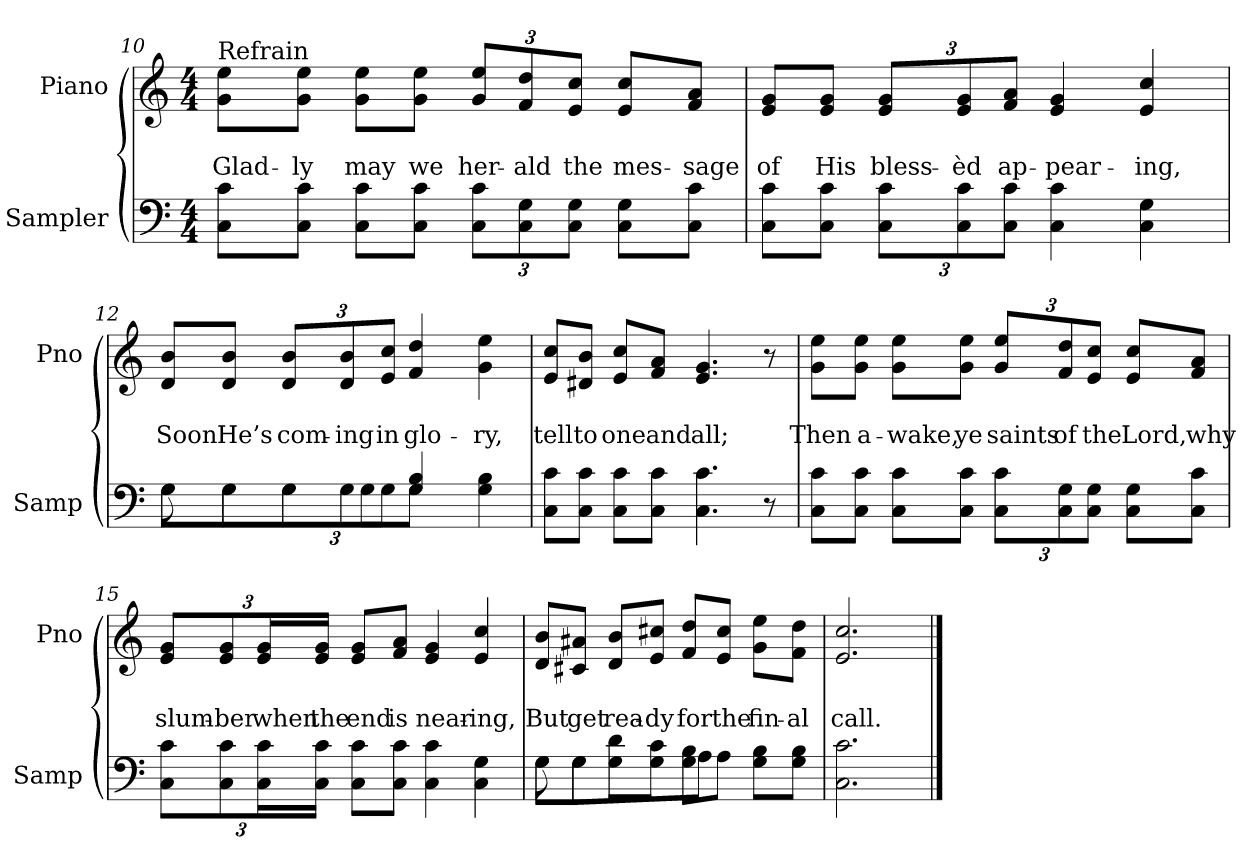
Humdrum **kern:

**kern	**kern	**text	**text
*part2	*part1	*part1	*part1
*staff2	*staff1	*staff1	*staff1
*I"Sampler	*I"Piano	*	*
*I'Samp	*I'Pno	*	*
*clefF4	*clefG2	*	*
*M4/4	*M4/4	*	*
=10	=10	=10	=10
!	!LO:TX:t=Refrain	!	!
8C\ 8c\L	8g\ 8ee\L	.	Glad-
8C\ 8c\J	8g\ 8ee\J	.	-ly
8C\ 8c\L	8g\ 8ee\L	.	may
8C\ 8c\J	8g\ 8ee\J	.	we
12C\ 12c\L	12g/ 12ee/L	.	her-
12C\ 12G\	12f/ 12dd/	.	-ald
12C\ 12G\J	12e/ 12cc/J	.	the
8C\ 8G\L	8e/ 8cc/L	.	mes-
8C\ 8c\J	8f/ 8a/J	.	-sage
=11	=11	=11	=11
8C\ 8c\L	8e/ 8g/L	.	of
8C\ 8c\J	8e/ 8g/J	.	His
12C\ 12c\L	12e/ 12g/L	.	bless-
12C\ 12c\	12e/ 12g/	.	-èd
12C\ 12c\J	12f/ 12a/J	.	ap-
4C 4c	4e 4g	.	-pear-
4C 4G	4e 4cc	.	-ing,
=12	=12	=12	=12
*^	*	*	*
8G\L	8G	8d/ 8b/L	.	Soon
8G\J	8G\L	8d/ 8b/J	.	He’s
12G\L	8G\J	12d/ 12b/L	.	com-
12G\	.	12d/ 12b/	.	-ing
.	8G\L	.	.	.
12G\J	.	12e/ 12cc/J	.	in
4G 4B	8G\J	4f 4dd	.	glo-
.	4.ryy	.	.	.
4G 4B	.	4g 4ee	.	-ry,
*v	*v	*	*	*
=13	=13	=13	=13
8C\ 8c\L	8e/ 8cc/L	.	tell
8C\ 8c\J	8d#X/ 8b/J	.	to
8C\ 8c\L	8e/ 8cc/L	.	one
8C\ 8c\J	8f/ 8a/J	.	and
4.C 4.c	4.e 4.g	.	all;
8r	8r	.	.
=14	=14	=14	=14
8C\ 8c\L	8g\ 8ee\L	.	Then
8C\ 8c\J	8g\ 8ee\J	.	a-
8C\ 8c\L	8g\ 8ee\L	.	-wake,
8C\ 8c\J	8g\ 8ee\J	.	ye
12C\ 12c\L	12g/ 12ee/L	.	saints
12C\ 12G\	12f/ 12dd/	.	of
12C\ 12G\J	12e/ 12cc/J	.	the
8C\ 8G\L	8e/ 8cc/L	.	Lord,
8C\ 8c\J	8f/ 8a/J	.	why
=15	=15	=15	=15
12C\ 12c\L	12e/ 12g/L	.	slum-
12C\ 12c\	12e/ 12g/	.	-ber
24C\ 24c\L	24e/ 24g/L	.	when
24C\ 24c\JJ	24e/ 24g/JJ	.	the
8C\ 8c\L	8e/ 8g/L	.	end
8C\ 8c\J	8f/ 8a/J	.	is
4C 4c	4e 4g	.	near-
4C 4G	4e 4cc	.	-ing,
=16	=16	=16	=16
*^	*	*	*
8G\L	8G	8d/ 8b/L	.	But
8G\J	8G\L	8c#X/ 8a#X/J	.	get
8G\ 8d\L	4ryy	8d/ 8b/L	.	rea-
8G\ 8c\J	.	8e/ 8cc#X/J	.	-dy
8G\ 8B\L	8A\J	8f/ 8dd/L	.	for
8A\J	4.ryy	8e/ 8cc#/J	.	the
8G\ 8B\L	.	8g\ 8ee\L	.	fin-
8G\ 8B\J	.	8f\ 8dd\J	.	-al
*v	*v	*	*	*
=17	=17	=17	=17
2.C 2.c	2.e 2.cc	.	call.
==	==	==	==
*-	*-	*-	*-
